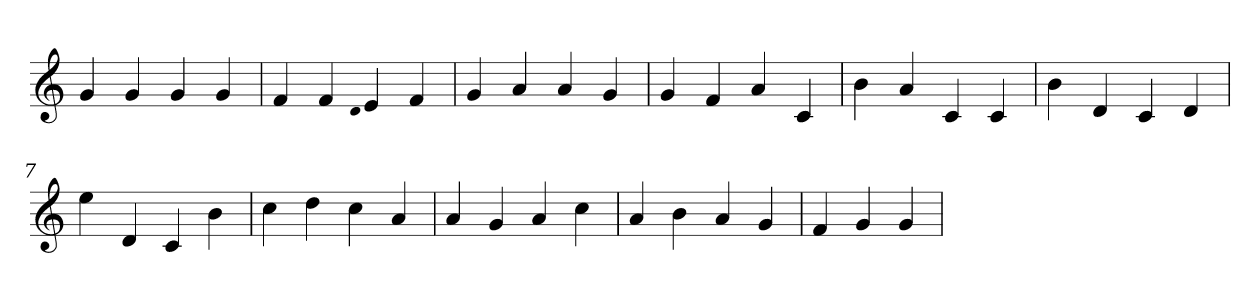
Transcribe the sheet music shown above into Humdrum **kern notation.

**kern
*part1
*staff1
*clefG2
=1
4g
4g
4g
4g
=2
4f
4f
qqd
4e
4f
=3
4g
4a
4a
4g
=4
4g
4f
4a
4c
=5
4b
4a
4c
4c
=6
4b
4d
4c
4d
=7
4ee
4d
4c
4b
=8
4cc
4dd
4cc
4a
=9
4a
4g
4a
4cc
=10
4a
4b
4a
4g
=11
4f
4g
4g
=
*-
